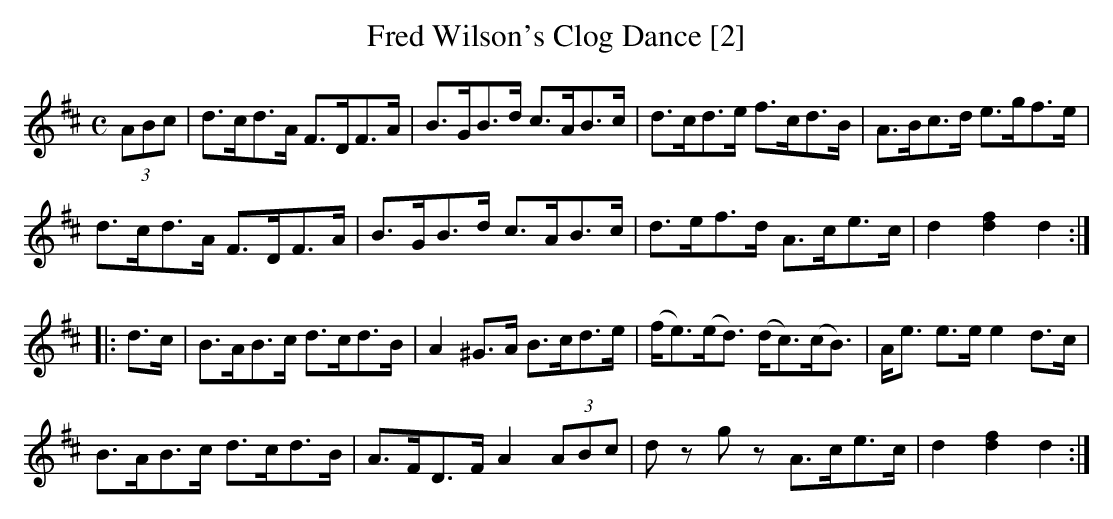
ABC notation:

X:1
T:Fred Wilson's Clog Dance [2]
M:C
L:1/8
K:D
(3ABc|d>cd>A F>DF>A|B>GB>d c>AB>c|d>cd>e f>cd>B|A>Bc>d e>gf>e|
d>cd>A F>DF>A|B>GB>d c>AB>c|d>ef>d A>ce>c|d2[d2f2]d2:|
|:d>c|B>AB>c d>cd>B|A2 ^G>A B>cd>e|(f<e)(e<d) (d<c)(c<B)|A<e e>e e2 d>c|
B>AB>c d>cd>B|A>FD>F A2 (3ABc|dz gz A>ce>c|d2[d2f2]d2:|]
